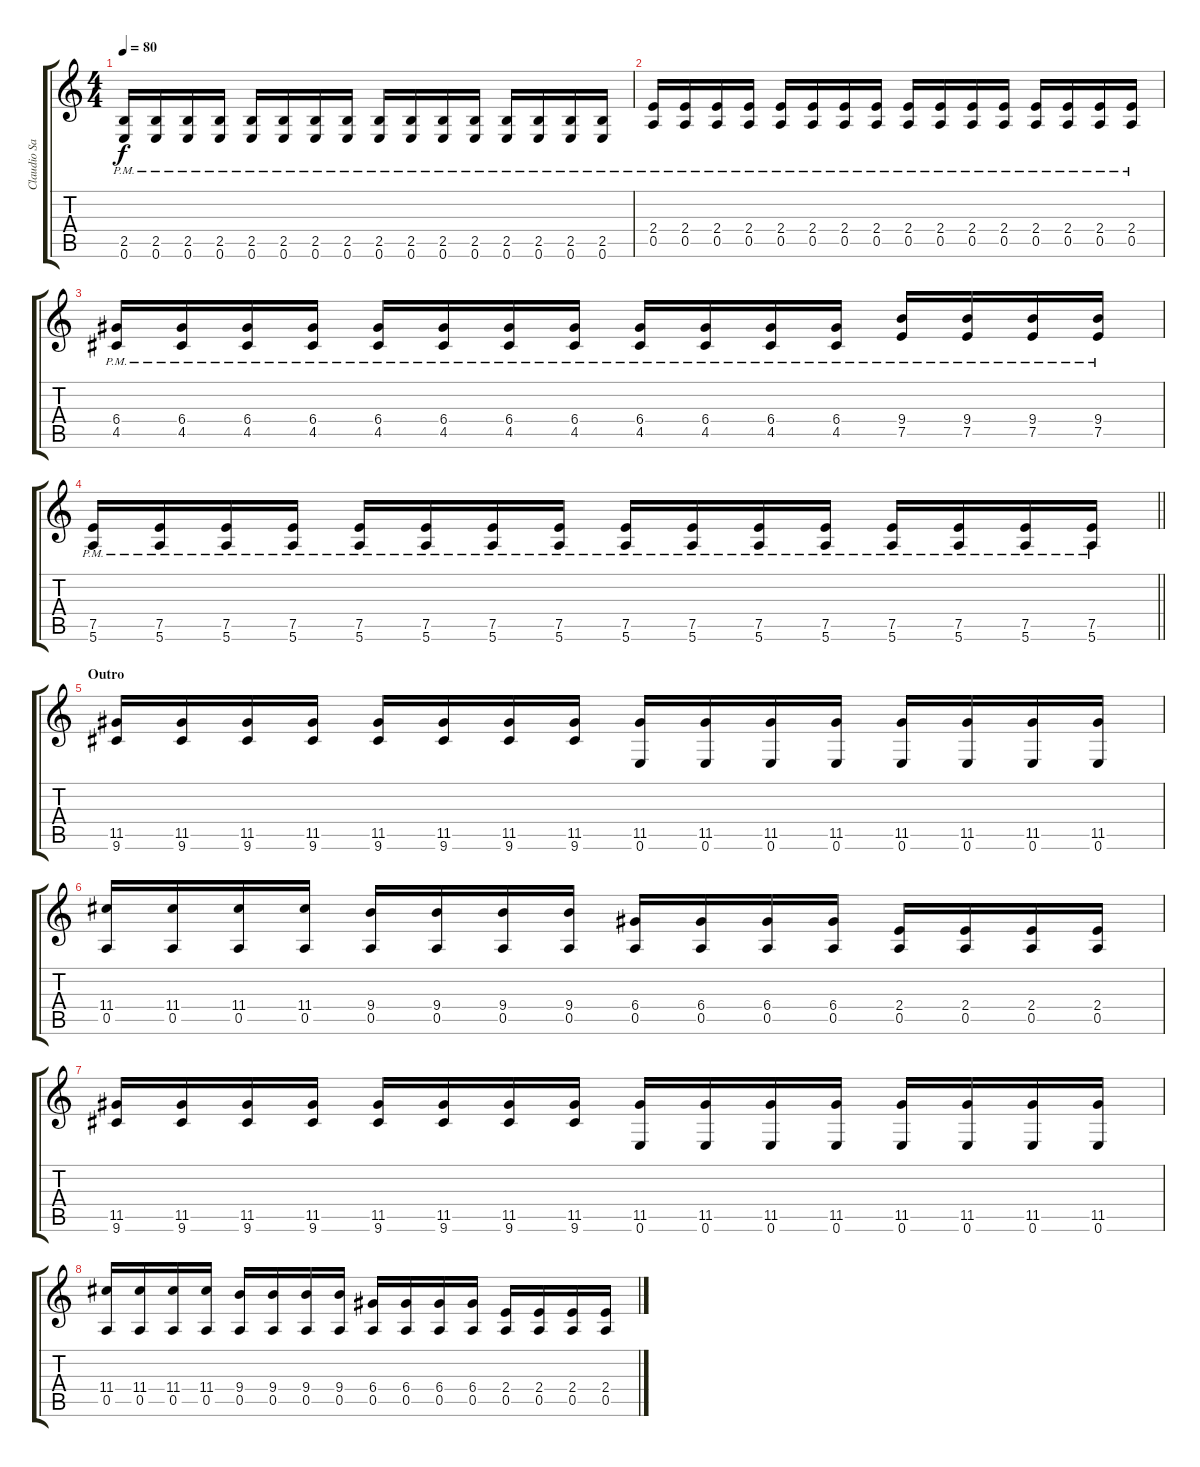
\track ("Claudio Sanchez" "Claudio Sa") {instrument distortionguitar}
\staff {score tabs}
\tuning (E4 B3 G3 D3 A2 E2) {hide}
\ts (4 4)
\tempo 80
\clef g2
\ks c
(2.5{pm} 0.6{pm}).16{dy f} (2.5{pm} 0.6{pm}).16 (2.5{pm} 0.6{pm}).16 (2.5{pm} 0.6{pm}).16 (2.5{pm} 0.6{pm}).16 (2.5{pm} 0.6{pm}).16 (2.5{pm} 0.6{pm}).16 (2.5{pm} 0.6{pm}).16 (2.5{pm} 0.6{pm}).16 (2.5{pm} 0.6{pm}).16 (2.5{pm} 0.6{pm}).16 (2.5{pm} 0.6{pm}).16 (2.5{pm} 0.6{pm}).16 (2.5{pm} 0.6{pm}).16 (2.5{pm} 0.6{pm}).16 (2.5{pm} 0.6{pm}).16 |
(2.4{pm} 0.5{pm}).16 (2.4{pm} 0.5{pm}).16 (2.4{pm} 0.5{pm}).16 (2.4{pm} 0.5{pm}).16 (2.4{pm} 0.5{pm}).16 (2.4{pm} 0.5{pm}).16 (2.4{pm} 0.5{pm}).16 (2.4{pm} 0.5{pm}).16 (2.4{pm} 0.5{pm}).16 (2.4{pm} 0.5{pm}).16 (2.4{pm} 0.5{pm}).16 (2.4{pm} 0.5{pm}).16 (2.4{pm} 0.5{pm}).16 (2.4{pm} 0.5{pm}).16 (2.4{pm} 0.5{pm}).16 (2.4{pm} 0.5{pm}).16 |
(6.4{pm} 4.5{pm}).16 (6.4{pm} 4.5{pm}).16 (6.4{pm} 4.5{pm}).16 (6.4{pm} 4.5{pm}).16 (6.4{pm} 4.5{pm}).16 (6.4{pm} 4.5{pm}).16 (6.4{pm} 4.5{pm}).16 (6.4{pm} 4.5{pm}).16 (6.4{pm} 4.5{pm}).16 (6.4{pm} 4.5{pm}).16 (6.4{pm} 4.5{pm}).16 (6.4{pm} 4.5{pm}).16 (9.4{pm} 7.5{pm}).16 (9.4{pm} 7.5{pm}).16 (9.4{pm} 7.5{pm}).16 (9.4{pm} 7.5{pm}).16 |
\barLineRight lightlight
(7.5{pm} 5.6{pm}).16 (7.5{pm} 5.6{pm}).16 (7.5{pm} 5.6{pm}).16 (7.5{pm} 5.6{pm}).16 (7.5{pm} 5.6{pm}).16 (7.5{pm} 5.6{pm}).16 (7.5{pm} 5.6{pm}).16 (7.5{pm} 5.6{pm}).16 (7.5{pm} 5.6{pm}).16 (7.5{pm} 5.6{pm}).16 (7.5{pm} 5.6{pm}).16 (7.5{pm} 5.6{pm}).16 (7.5{pm} 5.6{pm}).16 (7.5{pm} 5.6{pm}).16 (7.5{pm} 5.6{pm}).16 (7.5{pm} 5.6{pm}).16 |
\section ("" "Outro")
(11.5 9.6).16 (11.5 9.6).16 (11.5 9.6).16 (11.5 9.6).16 (11.5 9.6).16 (11.5 9.6).16 (11.5 9.6).16 (11.5 9.6).16 (11.5 0.6).16 (11.5 0.6).16 (11.5 0.6).16 (11.5 0.6).16 (11.5 0.6).16 (11.5 0.6).16 (11.5 0.6).16 (11.5 0.6).16 |
(11.4 0.5).16 (11.4 0.5).16 (11.4 0.5).16 (11.4 0.5).16 (9.4 0.5).16 (9.4 0.5).16 (9.4 0.5).16 (9.4 0.5).16 (6.4 0.5).16 (6.4 0.5).16 (6.4 0.5).16 (6.4 0.5).16 (2.4 0.5).16 (2.4 0.5).16 (2.4 0.5).16 (2.4 0.5).16 |
(11.5 9.6).16 (11.5 9.6).16 (11.5 9.6).16 (11.5 9.6).16 (11.5 9.6).16 (11.5 9.6).16 (11.5 9.6).16 (11.5 9.6).16 (11.5 0.6).16 (11.5 0.6).16 (11.5 0.6).16 (11.5 0.6).16 (11.5 0.6).16 (11.5 0.6).16 (11.5 0.6).16 (11.5 0.6).16 |
(11.4 0.5).16 (11.4 0.5).16 (11.4 0.5).16 (11.4 0.5).16 (9.4 0.5).16 (9.4 0.5).16 (9.4 0.5).16 (9.4 0.5).16 (6.4 0.5).16 (6.4 0.5).16 (6.4 0.5).16 (6.4 0.5).16 (2.4 0.5).16 (2.4 0.5).16 (2.4 0.5).16 (2.4 0.5).16
